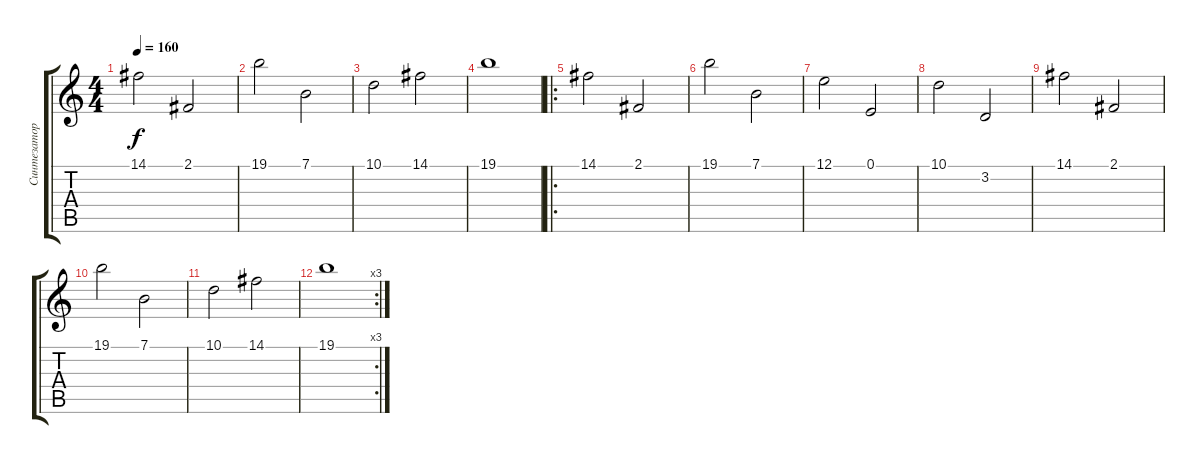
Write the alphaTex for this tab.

\track ("Синтезатор" "Синтезатор") {instrument lead1square}
\staff {score tabs}
\tuning (E4 B3 G3 D3 A2 E2) {hide}
\ts (4 4)
\tempo 160
\clef g2
\ks c
14.1.2{dy f} 2.1.2 |
19.1.2 7.1.2 |
10.1.2 14.1.2 |
19.1.1 |
\ro
14.1.2 2.1.2 |
19.1.2 7.1.2 |
12.1.2 0.1.2 |
10.1.2 3.2.2 |
14.1.2 2.1.2 |
19.1.2 7.1.2 |
10.1.2 14.1.2 |
\rc 3
19.1.1
